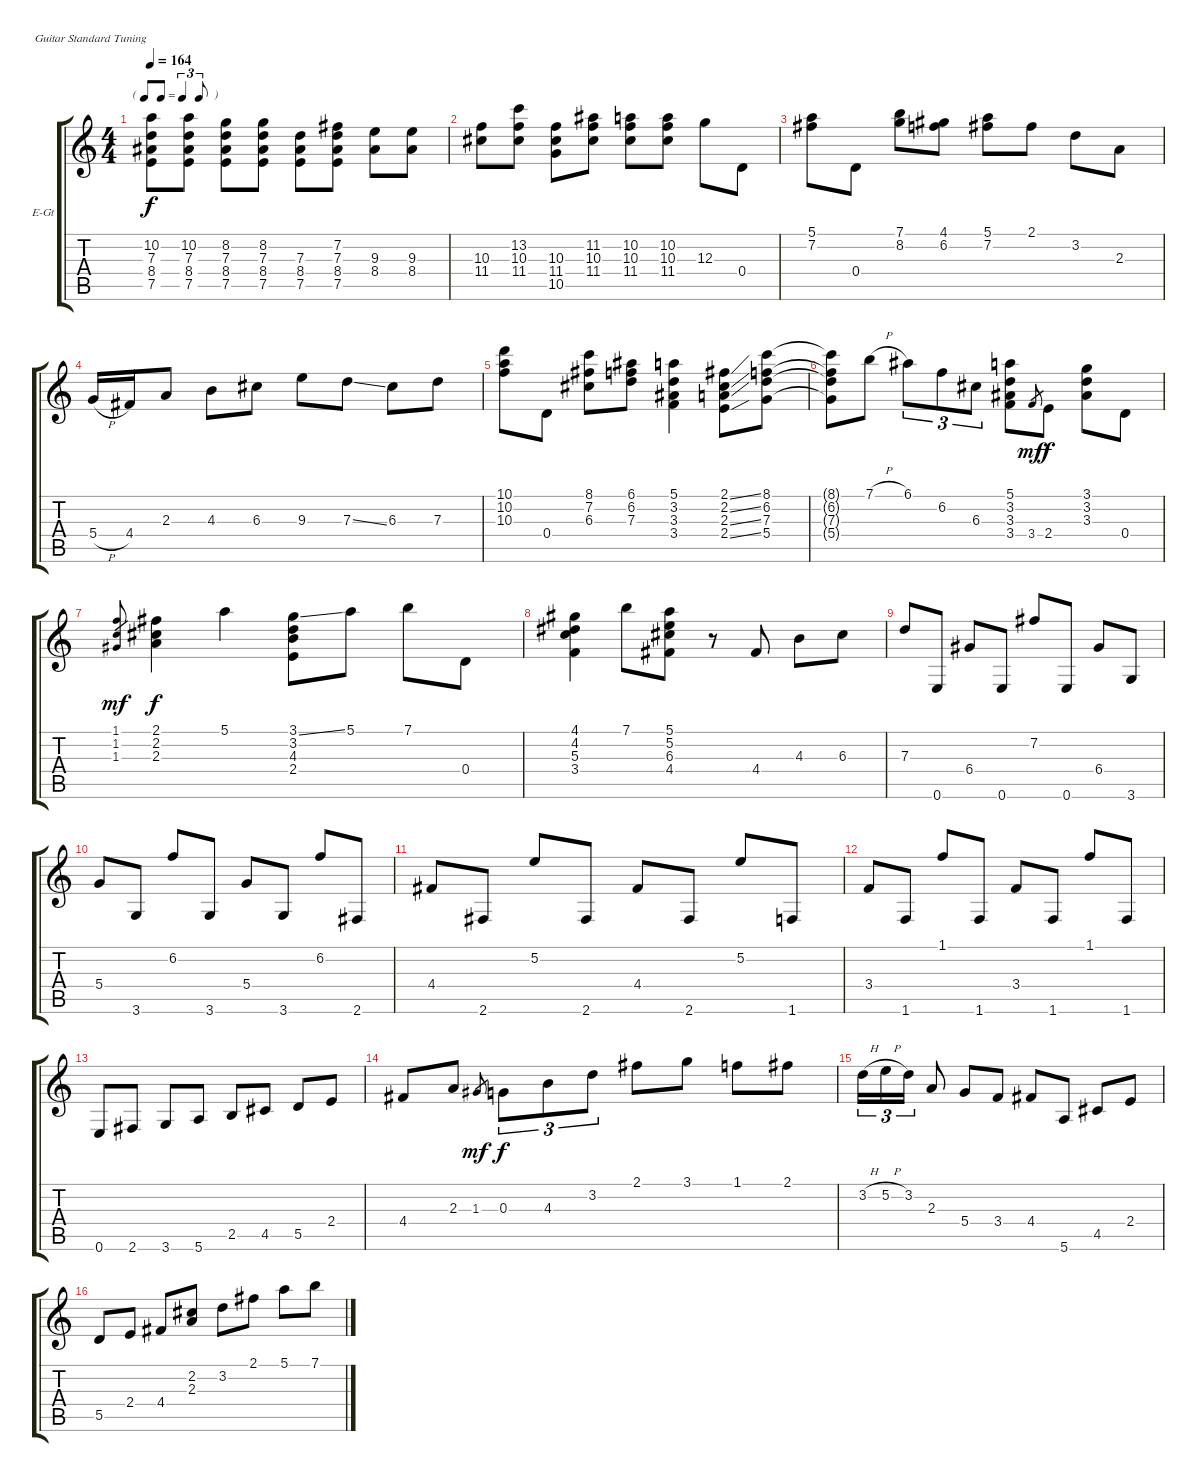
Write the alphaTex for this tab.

\bracketExtendMode groupsimilarinstruments
\firstSystemTrackNameOrientation horizontal
\otherSystemsTrackNameOrientation horizontal
\track ("Guitar" "E-Gt") {instrument electricguitarjazz}
\staff {score tabs}
\tuning (E4 B3 G3 D3 A2 E2)
\ts (4 4)
\tf triplet8th
\tempo 164
\clef g2
\ks c
(10.2 7.3 8.4 7.5).8{dy f} (10.2 7.3 8.4 7.5).8 (8.2 7.3 8.4 7.5).8 (8.2 7.3 8.4 7.5).8 (7.3 8.4 7.5).8 (7.2 7.3 8.4 7.5).8 (9.3 8.4).8 (9.3 8.4).8 |
(10.3 11.4).8 (13.2 10.3 11.4).8 (10.3 11.4 10.5).8 (11.2 10.3 11.4).8 (10.2 10.3 11.4).8 (10.2 10.3 11.4).8 12.3.8 0.4.8 |
(5.1 7.2).8 0.4.8 (7.1 8.2).8 (4.1 6.2).8 (5.1 7.2).8 2.1.8 3.2.8 2.3.8 |
5.4{h}.16 4.4.16 2.3.8 4.3.8 6.3.8 9.3.8 7.3{ss}.8 6.3.8 7.3.8 |
(10.1 10.2 10.3).8 0.4.8 (8.1 7.2 6.3).8 (6.1 6.2 7.3).8 (5.1 3.2 3.3 3.4).4 (2.1{ss} 2.2{ss} 2.3{ss} 2.4{ss}).8 (8.1 6.2 7.3 5.4).8 |
(8.1{t} 6.2{t} 7.3{t} 5.4{t}).8 7.1{h}.8 6.1.8{tu (3 2)} 6.2.8{tu (3 2)} 6.3.8{tu (3 2)} (5.1 3.2 3.3 3.4).8 3.4.8{gr dy mf} 2.4.8{dy f} (3.1 3.2 3.3).8 0.4.8 |
(1.1 1.2 1.3).8{gr dy mf} (2.1 2.2 2.3).4{dy f} 5.1.4 (3.1{ss} 3.2 4.3 2.4).8 5.1.8 7.1.8 0.4.8 |
(4.1 4.2 5.3 3.4).4 7.1.8 (5.1 5.2 6.3 4.4).8 r.8 4.4.8 4.3.8 6.3.8 |
7.3.8 0.6.8 6.4.8 0.6.8 7.2.8 0.6.8 6.4.8 3.6.8 |
5.4.8 3.6.8 6.2.8 3.6.8 5.4.8 3.6.8 6.2.8 2.6.8 |
4.4.8 2.6.8 5.2.8 2.6.8 4.4.8 2.6.8 5.2.8 1.6.8 |
3.4.8 1.6.8 1.1.8 1.6.8 3.4.8 1.6.8 1.1.8 1.6.8 |
0.6.8 2.6.8 3.6.8 5.6.8 2.5.8 4.5.8 5.5.8 2.4.8 |
4.4.8 2.3.8 1.3.8{gr dy mf} 0.3.8{tu (3 2) dy f} 4.3.8{tu (3 2)} 3.2.8{tu (3 2)} 2.1.8 3.1.8 1.1.8 2.1.8 |
3.2{h}.16{tu (3 2)} 5.2{h}.16{tu (3 2)} 3.2.16{tu (3 2)} 2.3.8 5.4.8 3.4.8 4.4.8 5.6.8 4.5.8 2.4.8 |
5.5.8 2.4.8 4.4.8 (2.2 2.3).8 3.2.8 2.1.8 5.1.8 7.1.8
